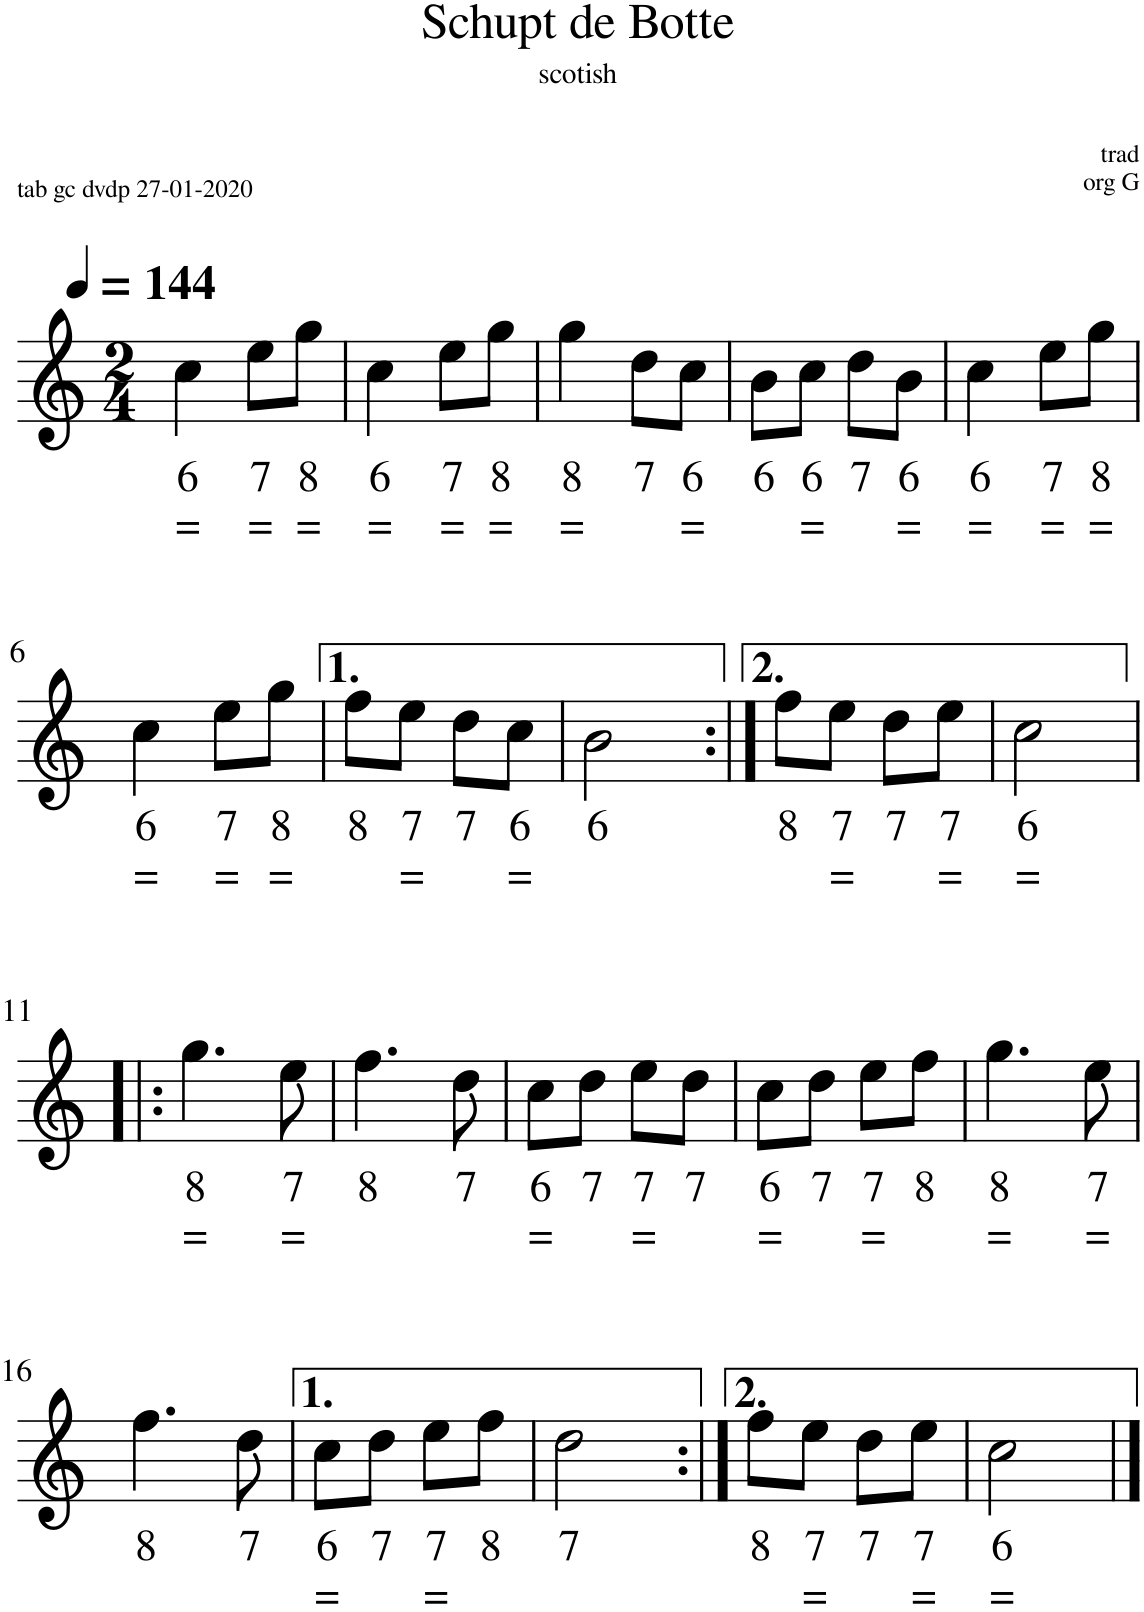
**kern	**text	**text
*part1	*part1	*part1
*staff1	*staff1	*staff1
*I"Accordeon	*	*
*I'Acc.	*	*
*clefG2	*	*
*k[]	*	*
*M2/4	*	*
*MM144	*	*
=1	=1	=1
!	!LO:LY:b	!LO:LY:b
4cc\	6	=
!	!LO:LY:b	!LO:LY:b
8ee\L	7	=
!	!LO:LY:b	!LO:LY:b
8gg\J	8	=
=2	=2	=2
!	!LO:LY:b	!LO:LY:b
4cc\	6	=
!	!LO:LY:b	!LO:LY:b
8ee\L	7	=
!	!LO:LY:b	!LO:LY:b
8gg\J	8	=
=3	=3	=3
!	!LO:LY:b	!LO:LY:b
4gg\	8	=
!	!LO:LY:b	!
8dd\L	7	.
!	!LO:LY:b	!LO:LY:b
8cc\J	6	=
=4	=4	=4
!	!LO:LY:b	!
8b\L	6	.
!	!LO:LY:b	!LO:LY:b
8cc\J	6	=
!	!LO:LY:b	!
8dd\L	7	.
!	!LO:LY:b	!LO:LY:b
8b\J	6	=
=5	=5	=5
!	!LO:LY:b	!LO:LY:b
4cc\	6	=
!	!LO:LY:b	!LO:LY:b
8ee\L	7	=
!	!LO:LY:b	!LO:LY:b
8gg\J	8	=
!!LO:LB:g=z
=6	=6	=6
!	!LO:LY:b	!LO:LY:b
4cc\	6	=
!	!LO:LY:b	!LO:LY:b
8ee\L	7	=
!	!LO:LY:b	!LO:LY:b
8gg\J	8	=
=7	=7	=7
!	!LO:LY:b	!
8ff\L	8	.
!	!LO:LY:b	!LO:LY:b
8ee\J	7	=
!	!LO:LY:b	!
8dd\L	7	.
!	!LO:LY:b	!LO:LY:b
8cc\J	6	=
=8	=8	=8
!	!LO:LY:b	!
2b\	6	.
=9:|!	=9:|!	=9:|!
!	!LO:LY:b	!
8ff\L	8	.
!	!LO:LY:b	!LO:LY:b
8ee\J	7	=
!	!LO:LY:b	!
8dd\L	7	.
!	!LO:LY:b	!LO:LY:b
8ee\J	7	=
=10	=10	=10
!	!LO:LY:b	!LO:LY:b
2cc\	6	=
!!LO:LB:g=z
=11!|:	=11!|:	=11!|:
!	!LO:LY:b	!LO:LY:b
4.gg\	8	=
!	!LO:LY:b	!LO:LY:b
8ee\	7	=
=12	=12	=12
!	!LO:LY:b	!
4.ff\	8	.
!	!LO:LY:b	!
8dd\	7	.
=13	=13	=13
!	!LO:LY:b	!LO:LY:b
8cc\L	6	=
!	!LO:LY:b	!
8dd\J	7	.
!	!LO:LY:b	!LO:LY:b
8ee\L	7	=
!	!LO:LY:b	!
8dd\J	7	.
=14	=14	=14
!	!LO:LY:b	!LO:LY:b
8cc\L	6	=
!	!LO:LY:b	!
8dd\J	7	.
!	!LO:LY:b	!LO:LY:b
8ee\L	7	=
!	!LO:LY:b	!
8ff\J	8	.
=15	=15	=15
!	!LO:LY:b	!LO:LY:b
4.gg\	8	=
!	!LO:LY:b	!LO:LY:b
8ee\	7	=
!!LO:LB:g=z
=16	=16	=16
!	!LO:LY:b	!
4.ff\	8	.
!	!LO:LY:b	!
8dd\	7	.
=17	=17	=17
!	!LO:LY:b	!LO:LY:b
8cc\L	6	=
!	!LO:LY:b	!
8dd\J	7	.
!	!LO:LY:b	!LO:LY:b
8ee\L	7	=
!	!LO:LY:b	!
8ff\J	8	.
=18	=18	=18
!	!LO:LY:b	!
2dd\	7	.
=19:|!	=19:|!	=19:|!
!	!LO:LY:b	!
8ff\L	8	.
!	!LO:LY:b	!LO:LY:b
8ee\J	7	=
!	!LO:LY:b	!
8dd\L	7	.
!	!LO:LY:b	!LO:LY:b
8ee\J	7	=
=20	=20	=20
!	!LO:LY:b	!LO:LY:b
2cc\	6	=
==	==	==
*-	*-	*-
